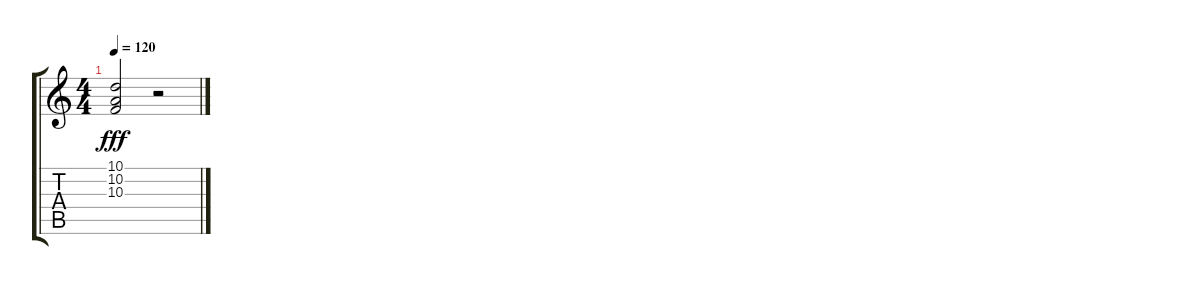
\track "" {instrument synthstrings1}
\staff {score tabs}
\tuning (E4 B3 G3 D3 A2 E2) {hide}
\ts (4 4)
\tempo 120
\clef g2
\ks c
(10.1 10.2 10.3).2{dy fff} r.2
